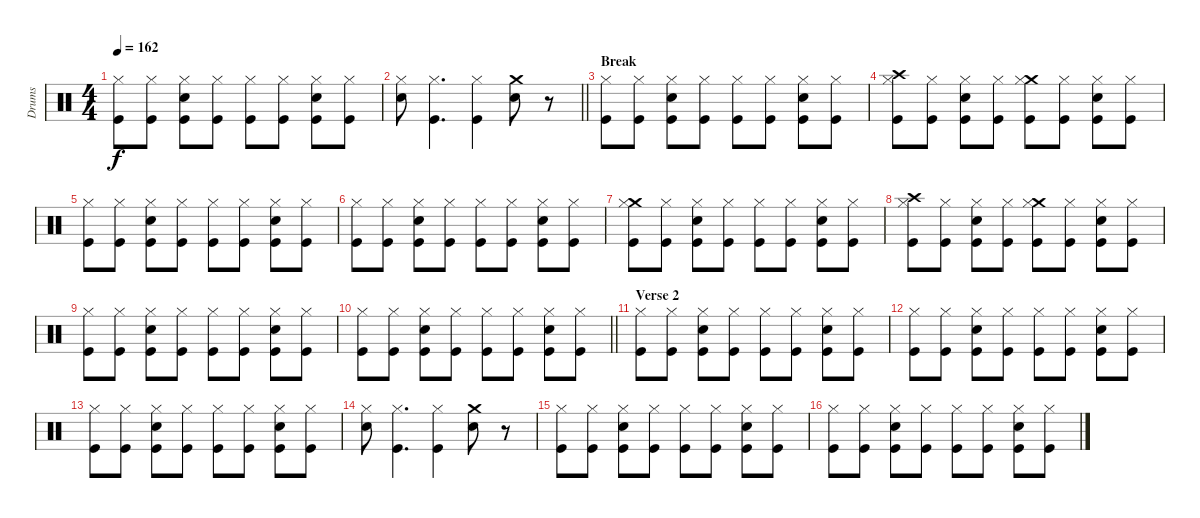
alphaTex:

\track ("Drums" "Drums") {instrument percussion}
\staff {score}
\articulation defaults
\ts (4 4)
\tempo 162
\clef neutral
\ks c
("Hi-Hat (closed)" "Kick (hit)").8{dy f} ("Hi-Hat (closed)" "Kick (hit)").8 ("Hi-Hat (closed)" "Snare (hit) 2" "Kick (hit)").8 ("Hi-Hat (closed)" "Kick (hit)").8 ("Hi-Hat (closed)" "Kick (hit)").8 ("Hi-Hat (closed)" "Kick (hit)").8 ("Hi-Hat (closed)" "Snare (hit) 2" "Kick (hit)").8 ("Hi-Hat (closed)" "Kick (hit)").8 |
\barLineRight lightlight
("Hi-Hat (closed)" "Snare (hit) 2").8 ("Hi-Hat (closed)" "Kick (hit)").4{d} ("Hi-Hat (closed)" "Kick (hit)").4 ("Crash medium (hit)" "Snare (hit) 2").8 r.8 |
\section ("" "Break")
("Hi-Hat (closed)" "Kick (hit)").8 ("Hi-Hat (closed)" "Kick (hit)").8 ("Hi-Hat (closed)" "Snare (hit) 2" "Kick (hit)").8 ("Hi-Hat (closed)" "Kick (hit)").8 ("Hi-Hat (closed)" "Kick (hit)").8 ("Hi-Hat (closed)" "Kick (hit)").8 ("Hi-Hat (closed)" "Snare (hit) 2" "Kick (hit)").8 ("Hi-Hat (closed)" "Kick (hit)").8 |
("Crash high (hit)" "Hi-Hat (closed)" "Kick (hit)").8 ("Hi-Hat (closed)" "Kick (hit)").8 ("Hi-Hat (closed)" "Snare (hit) 2" "Kick (hit)").8 ("Hi-Hat (closed)" "Kick (hit)").8 ("Crash medium (hit)" "Hi-Hat (closed)" "Kick (hit)").8 ("Hi-Hat (closed)" "Kick (hit)").8 ("Hi-Hat (closed)" "Snare (hit) 2" "Kick (hit)").8 ("Hi-Hat (closed)" "Kick (hit)").8 |
("Hi-Hat (closed)" "Kick (hit)").8 ("Hi-Hat (closed)" "Kick (hit)").8 ("Hi-Hat (closed)" "Snare (hit) 2" "Kick (hit)").8 ("Hi-Hat (closed)" "Kick (hit)").8 ("Hi-Hat (closed)" "Kick (hit)").8 ("Hi-Hat (closed)" "Kick (hit)").8 ("Hi-Hat (closed)" "Snare (hit) 2" "Kick (hit)").8 ("Hi-Hat (closed)" "Kick (hit)").8 |
("Hi-Hat (closed)" "Kick (hit)").8 ("Hi-Hat (closed)" "Kick (hit)").8 ("Hi-Hat (closed)" "Snare (hit) 2" "Kick (hit)").8 ("Hi-Hat (closed)" "Kick (hit)").8 ("Hi-Hat (closed)" "Kick (hit)").8 ("Hi-Hat (closed)" "Kick (hit)").8 ("Hi-Hat (closed)" "Snare (hit) 2" "Kick (hit)").8 ("Hi-Hat (closed)" "Kick (hit)").8 |
("Crash medium (hit)" "Hi-Hat (closed)" "Kick (hit)").8 ("Hi-Hat (closed)" "Kick (hit)").8 ("Hi-Hat (closed)" "Snare (hit) 2" "Kick (hit)").8 ("Hi-Hat (closed)" "Kick (hit)").8 ("Hi-Hat (closed)" "Kick (hit)").8 ("Hi-Hat (closed)" "Kick (hit)").8 ("Hi-Hat (closed)" "Snare (hit) 2" "Kick (hit)").8 ("Hi-Hat (closed)" "Kick (hit)").8 |
("Crash high (hit)" "Hi-Hat (closed)" "Kick (hit)").8 ("Hi-Hat (closed)" "Kick (hit)").8 ("Hi-Hat (closed)" "Snare (hit) 2" "Kick (hit)").8 ("Hi-Hat (closed)" "Kick (hit)").8 ("Crash medium (hit)" "Hi-Hat (closed)" "Kick (hit)").8 ("Hi-Hat (closed)" "Kick (hit)").8 ("Hi-Hat (closed)" "Snare (hit) 2" "Kick (hit)").8 ("Hi-Hat (closed)" "Kick (hit)").8 |
("Hi-Hat (closed)" "Kick (hit)").8 ("Hi-Hat (closed)" "Kick (hit)").8 ("Hi-Hat (closed)" "Snare (hit) 2" "Kick (hit)").8 ("Hi-Hat (closed)" "Kick (hit)").8 ("Hi-Hat (closed)" "Kick (hit)").8 ("Hi-Hat (closed)" "Kick (hit)").8 ("Hi-Hat (closed)" "Snare (hit) 2" "Kick (hit)").8 ("Hi-Hat (closed)" "Kick (hit)").8 |
\barLineRight lightlight
("Hi-Hat (closed)" "Kick (hit)").8 ("Hi-Hat (closed)" "Kick (hit)").8 ("Hi-Hat (closed)" "Snare (hit) 2" "Kick (hit)").8 ("Hi-Hat (closed)" "Kick (hit)").8 ("Hi-Hat (closed)" "Kick (hit)").8 ("Hi-Hat (closed)" "Kick (hit)").8 ("Hi-Hat (closed)" "Snare (hit) 2" "Kick (hit)").8 ("Hi-Hat (closed)" "Kick (hit)").8 |
\section ("" "Verse 2")
("Hi-Hat (closed)" "Kick (hit)").8 ("Hi-Hat (closed)" "Kick (hit)").8 ("Hi-Hat (closed)" "Snare (hit) 2" "Kick (hit)").8 ("Hi-Hat (closed)" "Kick (hit)").8 ("Hi-Hat (closed)" "Kick (hit)").8 ("Hi-Hat (closed)" "Kick (hit)").8 ("Hi-Hat (closed)" "Snare (hit) 2" "Kick (hit)").8 ("Hi-Hat (closed)" "Kick (hit)").8 |
("Hi-Hat (closed)" "Kick (hit)").8 ("Hi-Hat (closed)" "Kick (hit)").8 ("Hi-Hat (closed)" "Snare (hit) 2" "Kick (hit)").8 ("Hi-Hat (closed)" "Kick (hit)").8 ("Hi-Hat (closed)" "Kick (hit)").8 ("Hi-Hat (closed)" "Kick (hit)").8 ("Hi-Hat (closed)" "Snare (hit) 2" "Kick (hit)").8 ("Hi-Hat (closed)" "Kick (hit)").8 |
("Hi-Hat (closed)" "Kick (hit)").8 ("Hi-Hat (closed)" "Kick (hit)").8 ("Hi-Hat (closed)" "Snare (hit) 2" "Kick (hit)").8 ("Hi-Hat (closed)" "Kick (hit)").8 ("Hi-Hat (closed)" "Kick (hit)").8 ("Hi-Hat (closed)" "Kick (hit)").8 ("Hi-Hat (closed)" "Snare (hit) 2" "Kick (hit)").8 ("Hi-Hat (closed)" "Kick (hit)").8 |
("Hi-Hat (closed)" "Snare (hit) 2").8 ("Hi-Hat (closed)" "Kick (hit)").4{d} ("Hi-Hat (closed)" "Kick (hit)").4 ("Crash medium (hit)" "Snare (hit) 2").8 r.8 |
("Hi-Hat (closed)" "Kick (hit)").8 ("Hi-Hat (closed)" "Kick (hit)").8 ("Hi-Hat (closed)" "Snare (hit) 2" "Kick (hit)").8 ("Hi-Hat (closed)" "Kick (hit)").8 ("Hi-Hat (closed)" "Kick (hit)").8 ("Hi-Hat (closed)" "Kick (hit)").8 ("Hi-Hat (closed)" "Snare (hit) 2" "Kick (hit)").8 ("Hi-Hat (closed)" "Kick (hit)").8 |
("Hi-Hat (closed)" "Kick (hit)").8 ("Hi-Hat (closed)" "Kick (hit)").8 ("Hi-Hat (closed)" "Snare (hit) 2" "Kick (hit)").8 ("Hi-Hat (closed)" "Kick (hit)").8 ("Hi-Hat (closed)" "Kick (hit)").8 ("Hi-Hat (closed)" "Kick (hit)").8 ("Hi-Hat (closed)" "Snare (hit) 2" "Kick (hit)").8 ("Hi-Hat (closed)" "Kick (hit)").8
